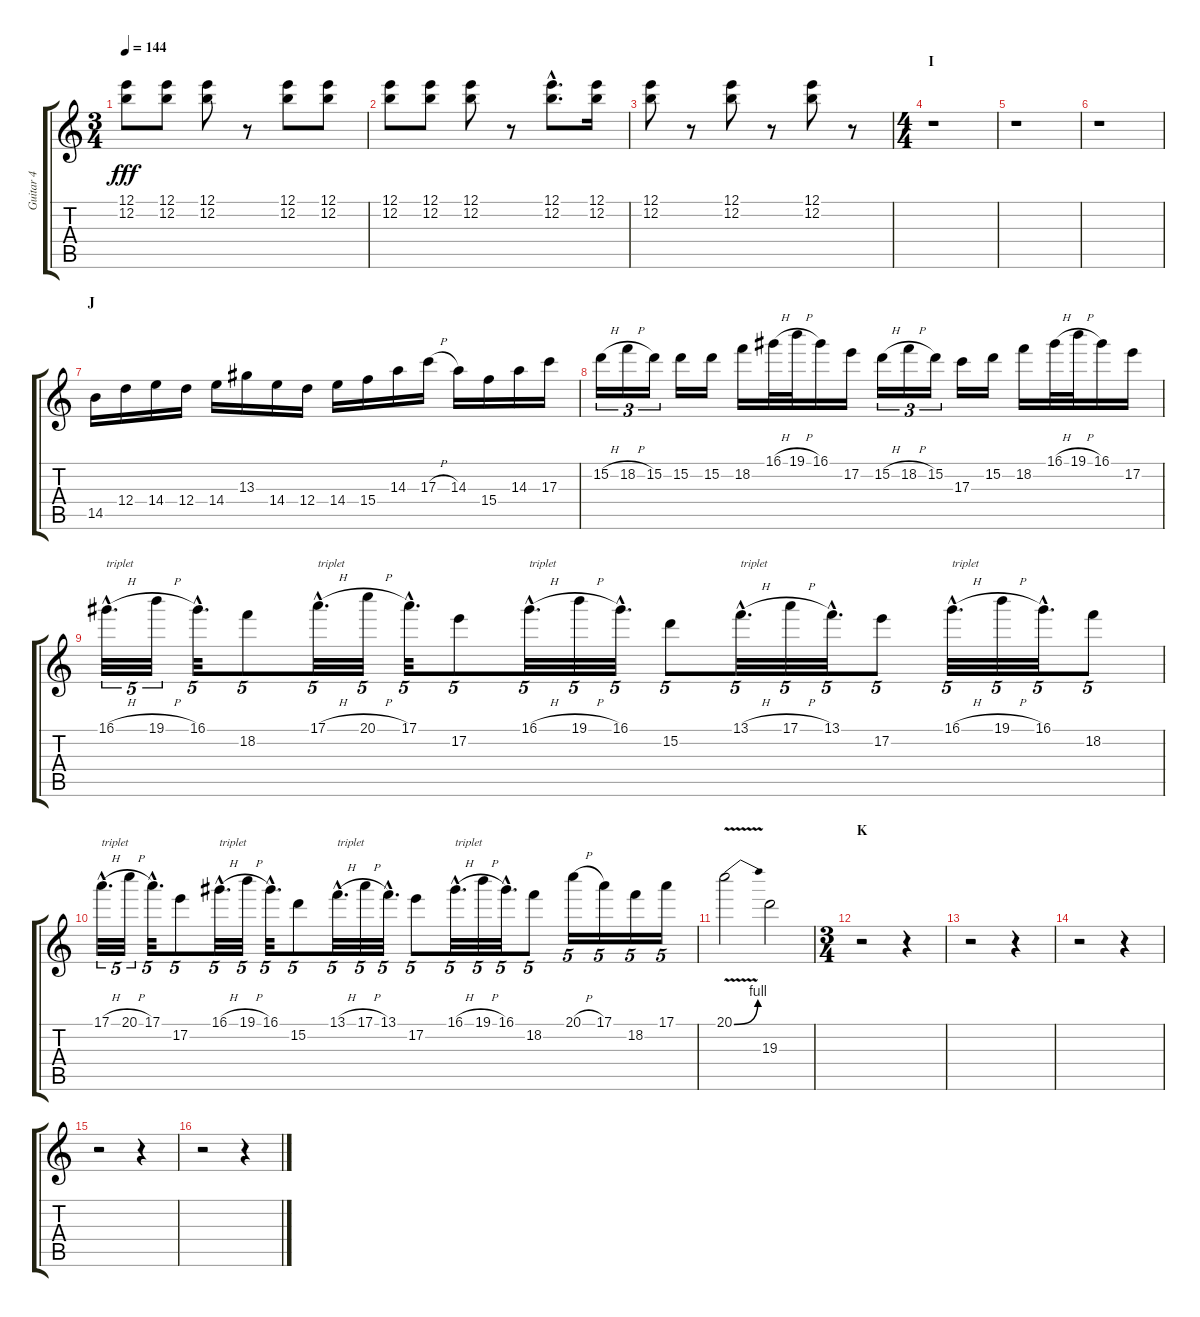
\track ("Guitar 4" "Guitar 4") {instrument distortionguitar}
\staff {score tabs}
\tuning (E4 B3 G3 D3 A2 E2) {hide}
\ts (3 4)
\tempo 144
\clef g2
\ks c
(12.1 12.2).8{dy fff} (12.1 12.2).8 (12.1 12.2).8 r.8 (12.1 12.2).8 (12.1 12.2).8 |
(12.1 12.2).8 (12.1 12.2).8 (12.1 12.2).8 r.8 (12.1{hac} 12.2{hac}).8{d} (12.1 12.2).16 |
(12.1 12.2).8 r.8 (12.1 12.2).8 r.8 (12.1 12.2).8 r.8 |
\ts (4 4)
\section ("" "I")
r.1 |
r.1 |
r.1 |
\section ("" "J")
14.5.16 12.4.16 14.4.16 12.4.16 14.4.16 13.3.16 14.4.16 12.4.16 14.4.16 15.4.16 14.3.16 17.3{h}.16 14.3.16 15.4.16 14.3.16 17.3.16 |
15.2{h}.16{tu (3 2)} 18.2{h}.16{tu (3 2)} 15.2.16{tu (3 2)} 15.2.16 15.2.16 18.2.16 16.1{h}.32 19.1{h}.32 16.1.16 17.2.16 15.2{h}.16{tu (3 2)} 18.2{h}.16{tu (3 2)} 15.2.16{tu (3 2)} 17.3.16 15.2.16 18.2.16 16.1{h}.32 19.1{h}.32 16.1.16 17.2.16 |
16.1{h hac}.32{d tu (5 4) txt "triplet"} 19.1{h}.32{tu (5 4)} 16.1{hac}.32{d tu (5 4)} 18.2.8{tu (5 4)} 17.1{h hac}.32{d tu (5 4) txt "triplet"} 20.1{h}.32{tu (5 4)} 17.1{hac}.32{d tu (5 4)} 17.2.8{tu (5 4)} 16.1{h hac}.32{d tu (5 4) txt "triplet"} 19.1{h}.32{tu (5 4)} 16.1{hac}.32{d tu (5 4)} 15.2.8{tu (5 4)} 13.1{h hac}.32{d tu (5 4) txt "triplet"} 17.1{h}.32{tu (5 4)} 13.1{hac}.32{d tu (5 4)} 17.2.8{tu (5 4)} 16.1{h hac}.32{d tu (5 4) txt "triplet"} 19.1{h}.32{tu (5 4)} 16.1{hac}.32{d tu (5 4)} 18.2.8{tu (5 4)} |
17.1{h hac}.32{d tu (5 4) txt "triplet"} 20.1{h}.32{tu (5 4)} 17.1{hac}.32{d tu (5 4)} 17.2.8{tu (5 4)} 16.1{h hac}.32{d tu (5 4) txt "triplet"} 19.1{h}.32{tu (5 4)} 16.1{hac}.32{d tu (5 4)} 15.2.8{tu (5 4)} 13.1{h hac}.32{d tu (5 4) txt "triplet"} 17.1{h}.32{tu (5 4)} 13.1{hac}.32{d tu (5 4)} 17.2.8{tu (5 4)} 16.1{h hac}.32{d tu (5 4) txt "triplet"} 19.1{h}.32{tu (5 4)} 16.1{hac}.32{d tu (5 4)} 18.2.8{tu (5 4)} 20.1{h}.16{tu (5 4)} 17.1.16{tu (5 4)} 18.2.16{tu (5 4)} 17.1.16{tu (5 4)} |
20.1{be (bend 0 0 60 4) v}.2 19.3.2 |
\ts (3 4)
\section ("" "K")
r.2 r.4 |
r.2 r.4 |
r.2 r.4 |
r.2 r.4 |
r.2 r.4
